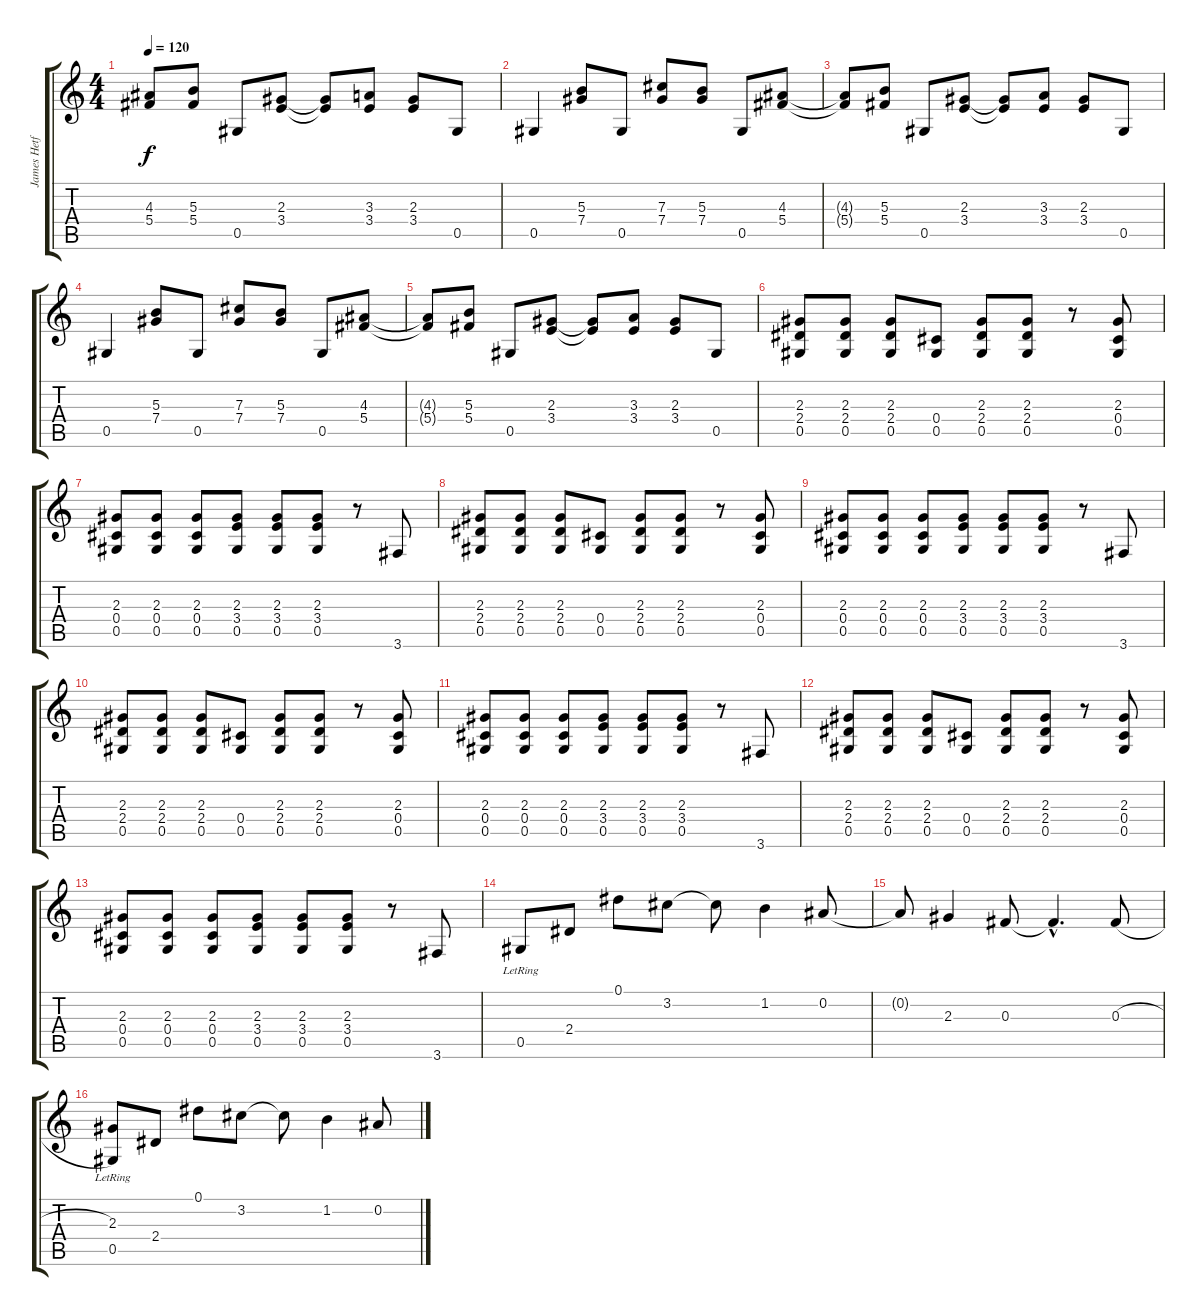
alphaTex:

\track ("James Hetfield" "James Hetf") {instrument distortionguitar}
\staff {score tabs}
\tuning (Eb4 Bb3 Gb3 Db3 Ab2 Eb2) {hide}
\ts (4 4)
\tempo 120
\clef g2
\ks c
(4.3{t} 5.4{t}).8{dy f} (5.3 5.4).8 0.5.8 (2.3 3.4).8 (2.3{t} 3.4{t}).8 (3.3 3.4).8 (2.3 3.4).8 0.5.8 |
0.5.4 (5.3 7.4).8 0.5.8 (7.3 7.4).8 (5.3 7.4).8 0.5.8 (4.3 5.4).8 |
(4.3{t} 5.4{t}).8 (5.3 5.4).8 0.5.8 (2.3 3.4).8 (2.3{t} 3.4{t}).8 (3.3 3.4).8 (2.3 3.4).8 0.5.8 |
0.5.4 (5.3 7.4).8 0.5.8 (7.3 7.4).8 (5.3 7.4).8 0.5.8 (4.3 5.4).8 |
(4.3{t} 5.4{t}).8 (5.3 5.4).8 0.5.8 (2.3 3.4).8 (2.3{t} 3.4{t}).8 (3.3 3.4).8 (2.3 3.4).8 0.5.8 |
(2.3 2.4 0.5).8 (2.3 2.4 0.5).8 (2.3 2.4 0.5).8 (0.4 0.5).8 (2.3 2.4 0.5).8 (2.3 2.4 0.5).8 r.8 (2.3 0.4 0.5).8 |
(2.3 0.4 0.5).8 (2.3 0.4 0.5).8 (2.3 0.4 0.5).8 (2.3 3.4 0.5).8 (2.3 3.4 0.5).8 (2.3 3.4 0.5).8 r.8 3.6.8 |
(2.3 2.4 0.5).8 (2.3 2.4 0.5).8 (2.3 2.4 0.5).8 (0.4 0.5).8 (2.3 2.4 0.5).8 (2.3 2.4 0.5).8 r.8 (2.3 0.4 0.5).8 |
(2.3 0.4 0.5).8 (2.3 0.4 0.5).8 (2.3 0.4 0.5).8 (2.3 3.4 0.5).8 (2.3 3.4 0.5).8 (2.3 3.4 0.5).8 r.8 3.6.8 |
(2.3 2.4 0.5).8 (2.3 2.4 0.5).8 (2.3 2.4 0.5).8 (0.4 0.5).8 (2.3 2.4 0.5).8 (2.3 2.4 0.5).8 r.8 (2.3 0.4 0.5).8 |
(2.3 0.4 0.5).8 (2.3 0.4 0.5).8 (2.3 0.4 0.5).8 (2.3 3.4 0.5).8 (2.3 3.4 0.5).8 (2.3 3.4 0.5).8 r.8 3.6.8 |
(2.3 2.4 0.5).8 (2.3 2.4 0.5).8 (2.3 2.4 0.5).8 (0.4 0.5).8 (2.3 2.4 0.5).8 (2.3 2.4 0.5).8 r.8 (2.3 0.4 0.5).8 |
(2.3 0.4 0.5).8 (2.3 0.4 0.5).8 (2.3 0.4 0.5).8 (2.3 3.4 0.5).8 (2.3 3.4 0.5).8 (2.3 3.4 0.5).8 r.8 3.6.8 |
0.5{lr}.8{instrument electricguitarclean} 2.4.8 0.1.8 3.2.8 3.2{t}.8 1.2.4 0.2.8 |
0.2{t}.8 2.3.4 0.3.8 0.3{hac t}.4{d} 0.3{h}.8 |
(2.3 0.5{lr}).8 2.4.8 0.1.8 3.2.8 3.2{t}.8 1.2.4 0.2.8
